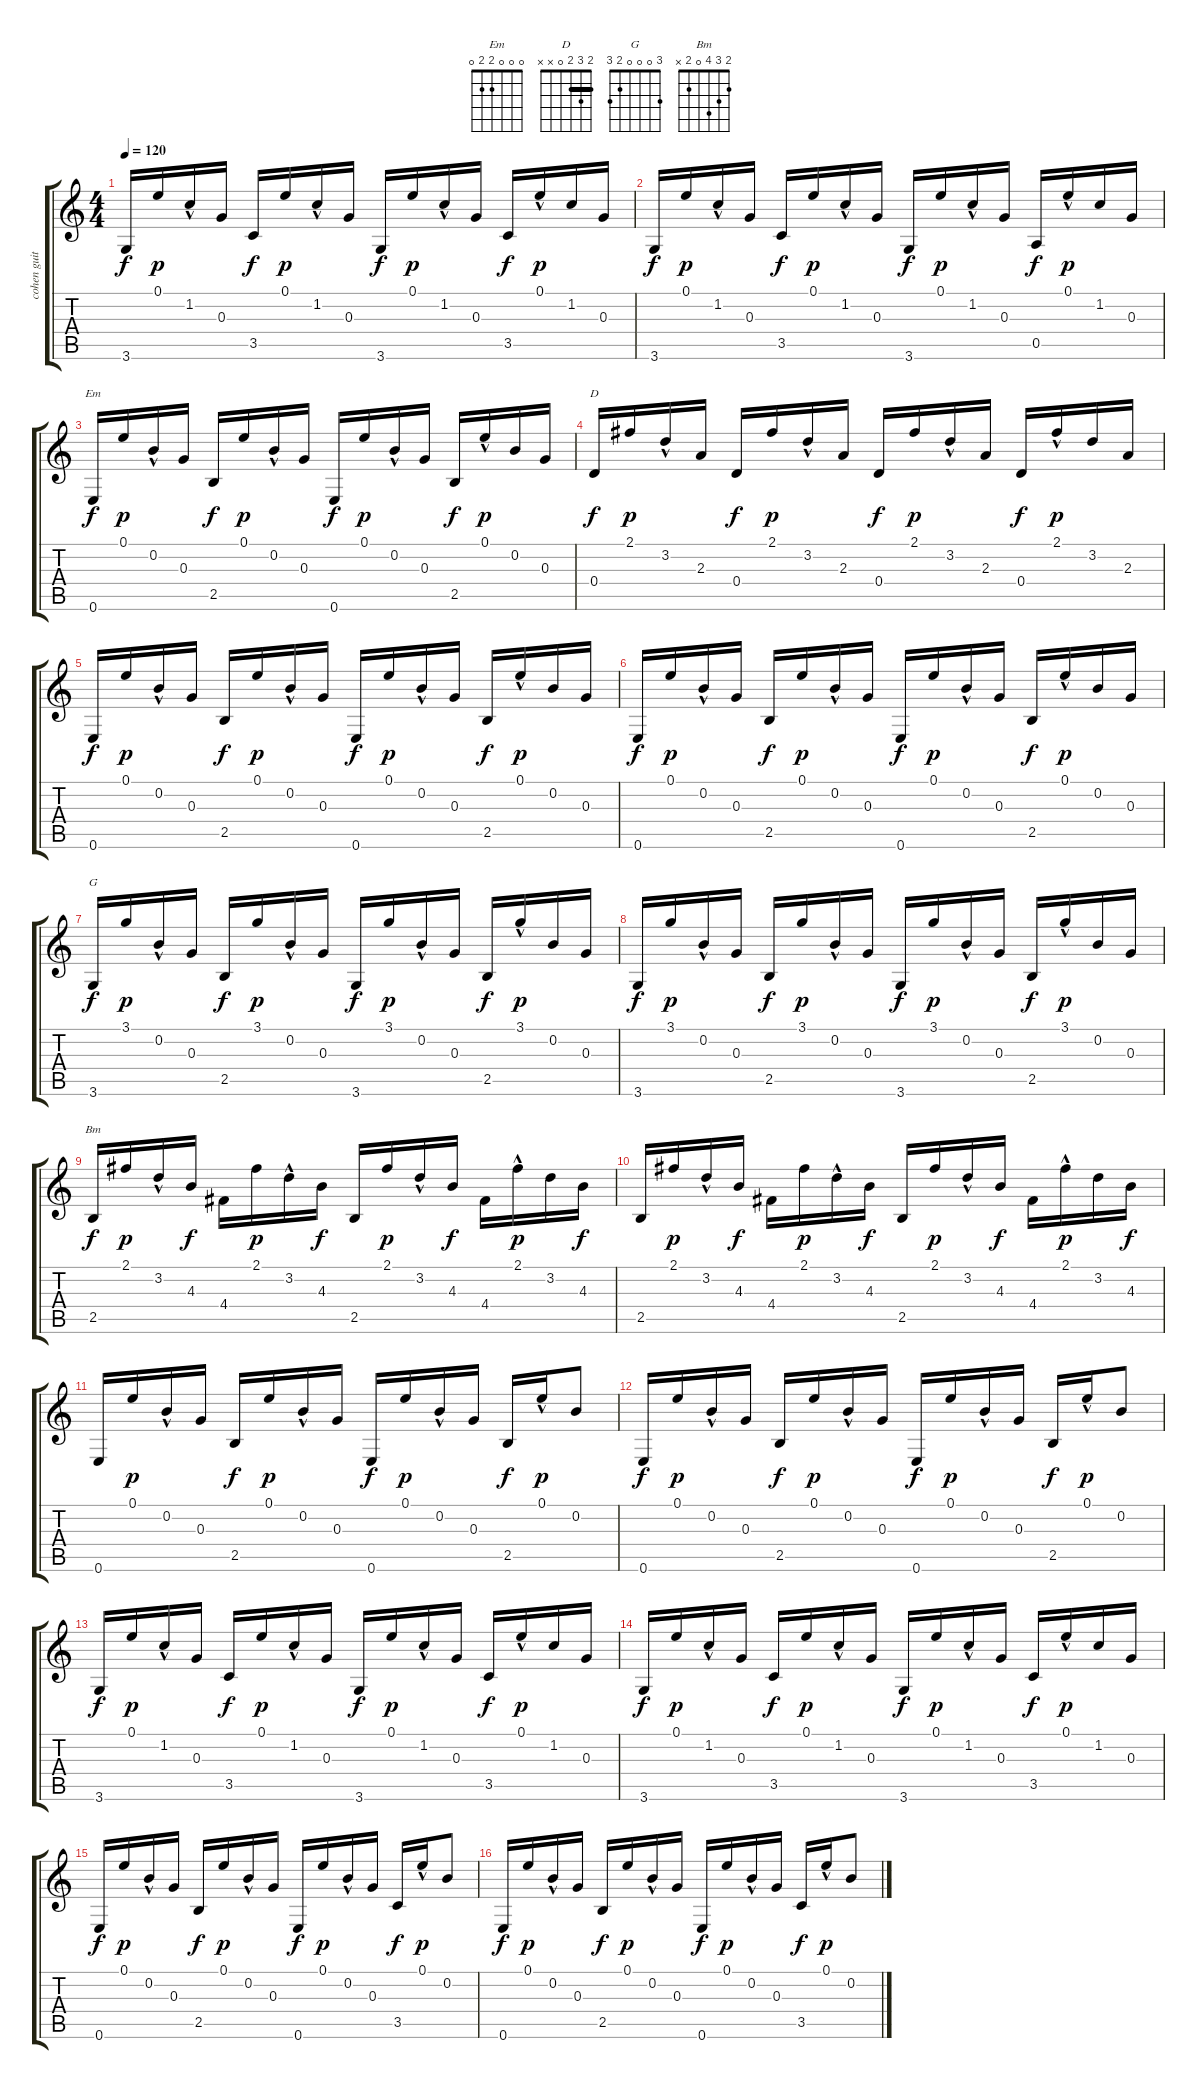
\track ("cohen guitar" "cohen guit") {instrument acousticguitarnylon}
\staff {score tabs}
\tuning (E4 B3 G3 D3 A2 E2) {hide}
\chord ("Em" 0 0 0 2 2 0)
\chord ("D" 2 3 2 0 x x) {barre 2}
\chord ("G" 3 0 0 0 2 3)
\chord ("Bm" 2 3 4 0 2 x)
\ts (4 4)
\tempo 120
\clef g2
\ks c
3.6.16{dy f} 0.1.16{dy p} 1.2{hac}.16 0.3.16 3.5.16{dy f} 0.1.16{dy p} 1.2{hac}.16 0.3.16 3.6.16{dy f} 0.1.16{dy p} 1.2{hac}.16 0.3.16 3.5.16{dy f} 0.1{hac}.16{dy p} 1.2.16 0.3.16 |
3.6.16{dy f} 0.1.16{dy p} 1.2{hac}.16 0.3.16 3.5.16{dy f} 0.1.16{dy p} 1.2{hac}.16 0.3.16 3.6.16{dy f} 0.1.16{dy p} 1.2{hac}.16 0.3.16 0.5.16{dy f} 0.1{hac}.16{dy p} 1.2.16 0.3.16 |
0.6.16{ch "Em" dy f} 0.1.16{dy p} 0.2{hac}.16 0.3.16 2.5.16{dy f} 0.1.16{dy p} 0.2{hac}.16 0.3.16 0.6.16{dy f} 0.1.16{dy p} 0.2{hac}.16 0.3.16 2.5.16{dy f} 0.1{hac}.16{dy p} 0.2.16 0.3.16 |
0.4.16{ch "D" dy f} 2.1.16{dy p} 3.2{hac}.16 2.3.16 0.4.16{dy f} 2.1.16{dy p} 3.2{hac}.16 2.3.16 0.4.16{dy f} 2.1.16{dy p} 3.2{hac}.16 2.3.16 0.4.16{dy f} 2.1{hac}.16{dy p} 3.2.16 2.3.16 |
0.6.16{dy f} 0.1.16{dy p} 0.2{hac}.16 0.3.16 2.5.16{dy f} 0.1.16{dy p} 0.2{hac}.16 0.3.16 0.6.16{dy f} 0.1.16{dy p} 0.2{hac}.16 0.3.16 2.5.16{dy f} 0.1{hac}.16{dy p} 0.2.16 0.3.16 |
0.6.16{dy f} 0.1.16{dy p} 0.2{hac}.16 0.3.16 2.5.16{dy f} 0.1.16{dy p} 0.2{hac}.16 0.3.16 0.6.16{dy f} 0.1.16{dy p} 0.2{hac}.16 0.3.16 2.5.16{dy f} 0.1{hac}.16{dy p} 0.2.16 0.3.16 |
3.6.16{ch "G" dy f} 3.1.16{dy p} 0.2{hac}.16 0.3.16 2.5.16{dy f} 3.1.16{dy p} 0.2{hac}.16 0.3.16 3.6.16{dy f} 3.1.16{dy p} 0.2{hac}.16 0.3.16 2.5.16{dy f} 3.1{hac}.16{dy p} 0.2.16 0.3.16 |
3.6.16{dy f} 3.1.16{dy p} 0.2{hac}.16 0.3.16 2.5.16{dy f} 3.1.16{dy p} 0.2{hac}.16 0.3.16 3.6.16{dy f} 3.1.16{dy p} 0.2{hac}.16 0.3.16 2.5.16{dy f} 3.1{hac}.16{dy p} 0.2.16 0.3.16 |
2.5.16{ch "Bm" dy f} 2.1.16{dy p} 3.2{hac}.16 4.3.16{dy f} 4.4.16 2.1.16{dy p} 3.2{hac}.16 4.3.16{dy f} 2.5.16 2.1.16{dy p} 3.2{hac}.16 4.3.16{dy f} 4.4.16 2.1{hac}.16{dy p} 3.2.16 4.3.16{dy f} |
2.5.16 2.1.16{dy p} 3.2{hac}.16 4.3.16{dy f} 4.4.16 2.1.16{dy p} 3.2{hac}.16 4.3.16{dy f} 2.5.16 2.1.16{dy p} 3.2{hac}.16 4.3.16{dy f} 4.4.16 2.1{hac}.16{dy p} 3.2.16 4.3.16{dy f} |
0.6.16 0.1.16{dy p} 0.2{hac}.16 0.3.16 2.5.16{dy f} 0.1.16{dy p} 0.2{hac}.16 0.3.16 0.6.16{dy f} 0.1.16{dy p} 0.2{hac}.16 0.3.16 2.5.16{dy f} 0.1{hac}.16{dy p} 0.2.8 |
0.6.16{dy f} 0.1.16{dy p} 0.2{hac}.16 0.3.16 2.5.16{dy f} 0.1.16{dy p} 0.2{hac}.16 0.3.16 0.6.16{dy f} 0.1.16{dy p} 0.2{hac}.16 0.3.16 2.5.16{dy f} 0.1{hac}.16{dy p} 0.2.8 |
3.6.16{dy f} 0.1.16{dy p} 1.2{hac}.16 0.3.16 3.5.16{dy f} 0.1.16{dy p} 1.2{hac}.16 0.3.16 3.6.16{dy f} 0.1.16{dy p} 1.2{hac}.16 0.3.16 3.5.16{dy f} 0.1{hac}.16{dy p} 1.2.16 0.3.16 |
3.6.16{dy f} 0.1.16{dy p} 1.2{hac}.16 0.3.16 3.5.16{dy f} 0.1.16{dy p} 1.2{hac}.16 0.3.16 3.6.16{dy f} 0.1.16{dy p} 1.2{hac}.16 0.3.16 3.5.16{dy f} 0.1{hac}.16{dy p} 1.2.16 0.3.16 |
0.6.16{dy f} 0.1.16{dy p} 0.2{hac}.16 0.3.16 2.5.16{dy f} 0.1.16{dy p} 0.2{hac}.16 0.3.16 0.6.16{dy f} 0.1.16{dy p} 0.2{hac}.16 0.3.16 3.5.16{dy f} 0.1{hac}.16{dy p} 0.2.8 |
0.6.16{dy f} 0.1.16{dy p} 0.2{hac}.16 0.3.16 2.5.16{dy f} 0.1.16{dy p} 0.2{hac}.16 0.3.16 0.6.16{dy f} 0.1.16{dy p} 0.2{hac}.16 0.3.16 3.5.16{dy f} 0.1{hac}.16{dy p} 0.2.8
